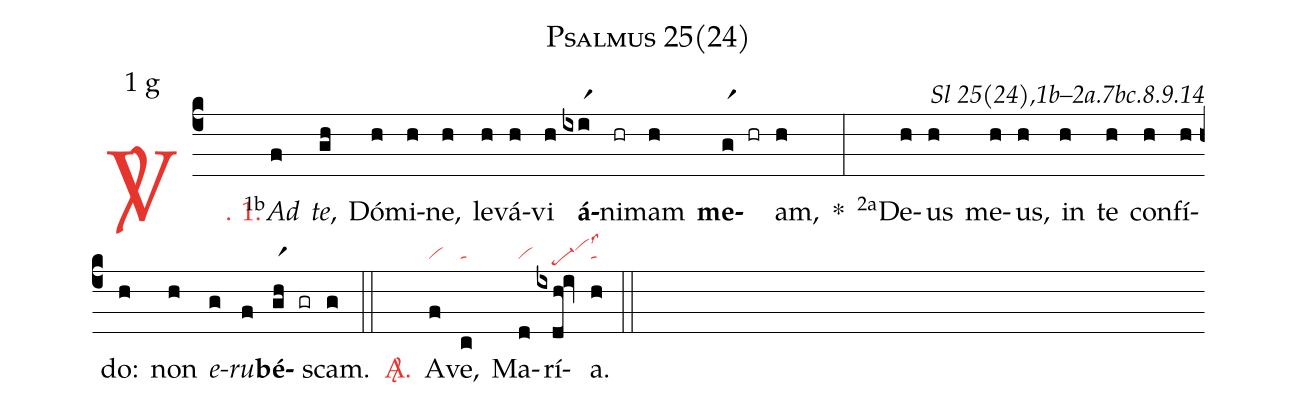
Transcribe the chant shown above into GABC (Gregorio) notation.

name: Psalmus 25(24);
mode: 1;
mode-differentia: g;
commentary: Sl 25(24),1b–2a.7bc.8.9.14;
nabc-lines: 1;
%%
(c4)

<c><sp>V/</sp>. 1.</c>() <v>\VSup{1b}</v><i>Ad</i>(f) <i>te</i>,(gh) Dó(h)mi(h)ne,(h) le(h)vá(h)vi(h) <b>á</b>(ixir1)ni(hr)mam(h) <b>me</b>(gr1 hr)am,(h) *(:) <v>\VSup{2a}</v>De(h)us(h) me(h)us,(h) in(h) te(h) con(h)fí(h)do:(h) non(h) <i>e</i>(g)<i>ru</i>(f)<b>bé</b>(gr1h gr)scam.(g)

(::)

<nlba><c><sp>A/</sp>.</c>() A</nlba>(f|vi)ve,(c|ta) Ma(d|vi)rí(ixdh@iv|////pe-hdvihilss3)a.(h|ta)

(::)
